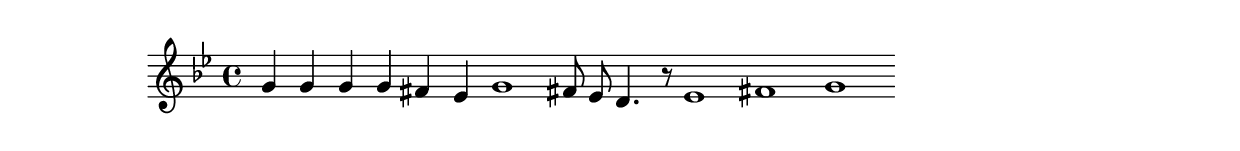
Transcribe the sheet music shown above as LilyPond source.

%% Do not edit this file; it is auto-generated from input/new
%% This file is in the public domain.
%% Note: this file works from version 2.12.0
\version "2.13.1"

\header {
%% Translation of GIT committish: 70f455b078620f842672c64c66d87a08158a24ac
  texidoces = "
Para las improvisaciones o @emph{taqasim} que son libres durante unos
momentos, se puede omitir la indicación de compás y se puede usar
@code{\cadenzaOn}.  Podría ser necesario ajustar el estilo de
alteraciones accidentales, porque la ausencia de líneas divisorias
hará que la alteración aparezca una sola vez.  He aquí un ejemplo de
cómo podría ser el comienzo de una improvisación @emph{hijaz}:

"
doctitlees = "Improvisación de música árabe"

%% Translation of GIT committish: 33f623301a41fcc53efadf96bca1c72834763415
  texidocde = "
Bei Improvisation oder @emph{taqasim}, die zeitlich frei gespielt
werden, kann die Taktart ausgelassen werden und @code{\cadenzaOn}
kann eingesetzt werden.  Es kann nötig sein, den Versetzungszeichenstil
anzupassen, weil sonst die Versetzungszeichen nur einmal ausgegeben
werden, da keine Taktlinien gesetzt sind.  Hier ein Beispiel, wie
der Begin einer @emph{hijaz}-Improvisation aussehen könnte:

"

  doctitlede = "Arabische Improvisation"

  lsrtags = "world-music"
  texidoc = "For improvisations or @emph{taqasim} which are
temporarily free, the time signature can be omitted and
@code{\cadenzaOn} can be used.  Adjusting the accidental style
might be required, since the absence of bar lines will cause the
accidental to be marked only once.  Here is an example of what
could be the start of a @emph{hijaz} improvisation:"
doctitle = "Arabic improvisation"
} % begin verbatim


\include "arabic.ly"

\relative sol' {
  \key re \kurd
  #(set-accidental-style 'forget)
  \cadenzaOn
  sol4 sol sol sol fad mib sol1 fad8 mib re4. r8 mib1 fad sol
}
